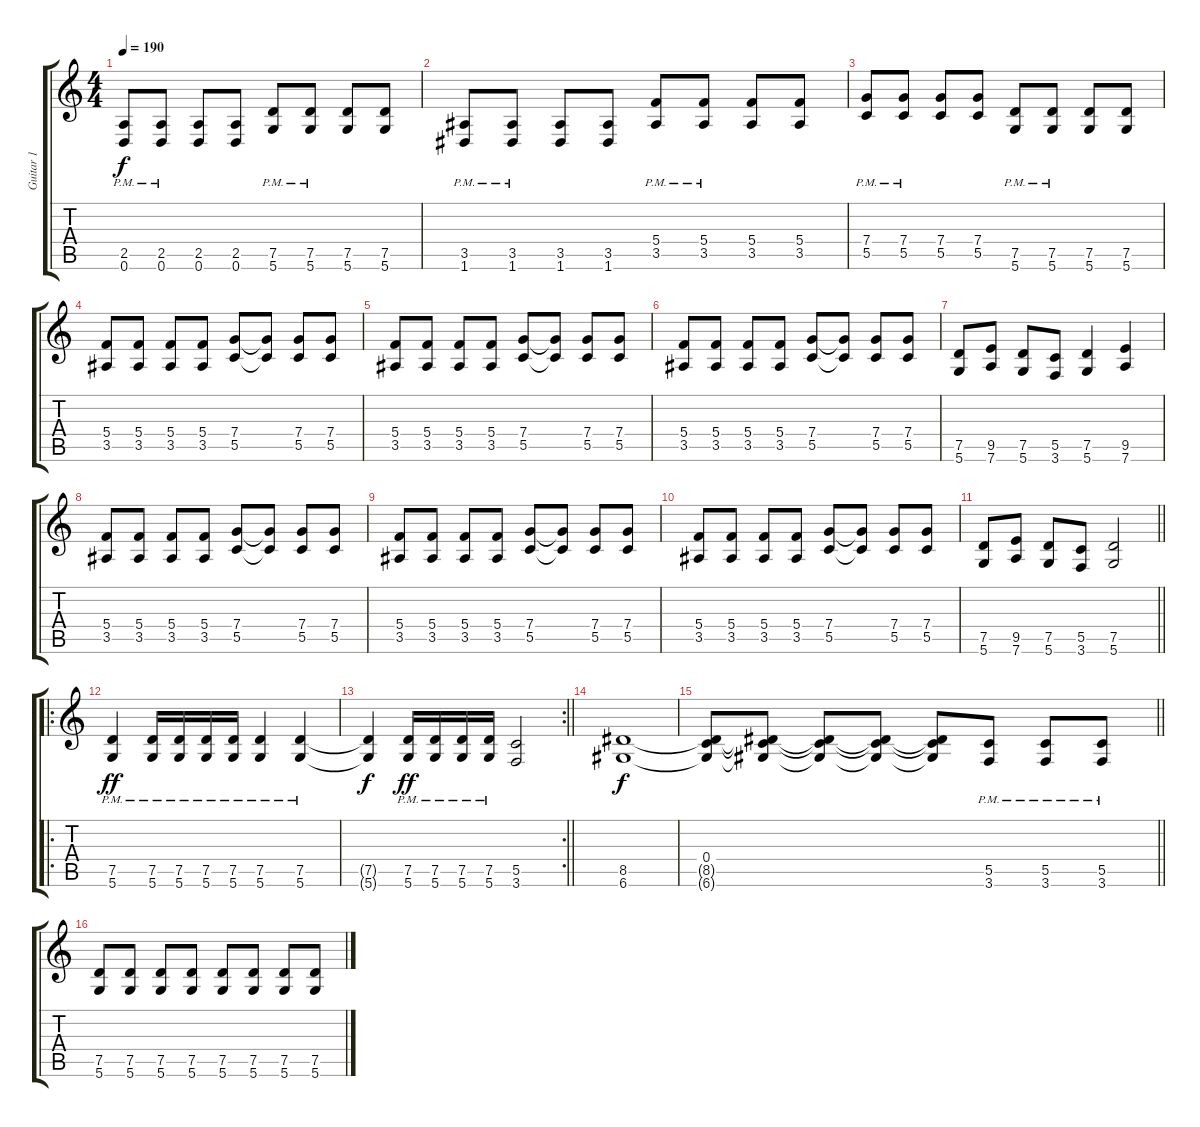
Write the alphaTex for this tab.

\track ("Guitar 1" "Guitar 1") {instrument distortionguitar}
\staff {score tabs}
\tuning (D4 A3 F3 C3 G2 D2) {hide}
\ts (4 4)
\tempo 190
\clef g2
\ks c
(2.5{pm} 0.6{pm}).8{dy f} (2.5{pm} 0.6{pm}).8 (2.5 0.6).8 (2.5 0.6).8 (7.5{pm} 5.6{pm}).8 (7.5{pm} 5.6{pm}).8 (7.5 5.6).8 (7.5 5.6).8 |
(3.5{pm} 1.6{pm}).8 (3.5{pm} 1.6{pm}).8 (3.5 1.6).8 (3.5 1.6).8 (5.4{pm} 3.5{pm}).8 (5.4{pm} 3.5{pm}).8 (5.4 3.5).8 (5.4 3.5).8 |
(7.4{pm} 5.5{pm}).8 (7.4{pm} 5.5{pm}).8 (7.4 5.5).8 (7.4 5.5).8 (7.5{pm} 5.6{pm}).8 (7.5{pm} 5.6{pm}).8 (7.5 5.6).8 (7.5 5.6).8 |
(5.4 3.5).8 (5.4 3.5).8 (5.4 3.5).8 (5.4 3.5).8 (7.4 5.5).8 (7.4{t} 5.5{t}).8 (7.4 5.5).8 (7.4 5.5).8 |
(5.4 3.5).8 (5.4 3.5).8 (5.4 3.5).8 (5.4 3.5).8 (7.4 5.5).8 (7.4{t} 5.5{t}).8 (7.4 5.5).8 (7.4 5.5).8 |
(5.4 3.5).8 (5.4 3.5).8 (5.4 3.5).8 (5.4 3.5).8 (7.4 5.5).8 (7.4{t} 5.5{t}).8 (7.4 5.5).8 (7.4 5.5).8 |
(7.5 5.6).8 (9.5 7.6).8 (7.5 5.6).8 (5.5 3.6).8 (7.5 5.6).4 (9.5 7.6).4 |
(5.4 3.5).8 (5.4 3.5).8 (5.4 3.5).8 (5.4 3.5).8 (7.4 5.5).8 (7.4{t} 5.5{t}).8 (7.4 5.5).8 (7.4 5.5).8 |
(5.4 3.5).8 (5.4 3.5).8 (5.4 3.5).8 (5.4 3.5).8 (7.4 5.5).8 (7.4{t} 5.5{t}).8 (7.4 5.5).8 (7.4 5.5).8 |
(5.4 3.5).8 (5.4 3.5).8 (5.4 3.5).8 (5.4 3.5).8 (7.4 5.5).8 (7.4{t} 5.5{t}).8 (7.4 5.5).8 (7.4 5.5).8 |
\barLineRight lightlight
(7.5 5.6).8 (9.5 7.6).8 (7.5 5.6).8 (5.5 3.6).8 (7.5 5.6).2 |
\ro
\section ("" "")
(7.5{pm} 5.6{pm}).4{dy ff} (7.5{pm} 5.6{pm}).16 (7.5{pm} 5.6{pm}).16 (7.5{pm} 5.6{pm}).16 (7.5{pm} 5.6{pm}).16 (7.5{pm} 5.6{pm}).4 (7.5{pm} 5.6{pm}).4 |
\rc 2
\barLineRight lightlight
(7.5{t} 5.6{t}).4{dy f} (7.5{pm} 5.6{pm}).16{dy ff} (7.5{pm} 5.6{pm}).16 (7.5{pm} 5.6{pm}).16 (7.5{pm} 5.6{pm}).16 (5.5 3.6).2 |
\section ("" "")
(8.5 6.6).1{dy f} |
\barLineRight lightlight
(0.4 8.5{t} 6.6{t}).8 (0.4{t} 8.5{t} 6.6{t}).8 (0.4{t} 8.5{t} 6.6{t}).8 (0.4{t} 8.5{t} 6.6{t}).8 (0.4{t} 8.5{t} 6.6{t}).8 (5.5{pm} 3.6{pm}).8 (5.5{pm} 3.6{pm}).8 (5.5{pm} 3.6{pm}).8 |
\section ("" "")
(7.5 5.6).8 (7.5 5.6).8 (7.5 5.6).8 (7.5 5.6).8 (7.5 5.6).8 (7.5 5.6).8 (7.5 5.6).8 (7.5 5.6).8
